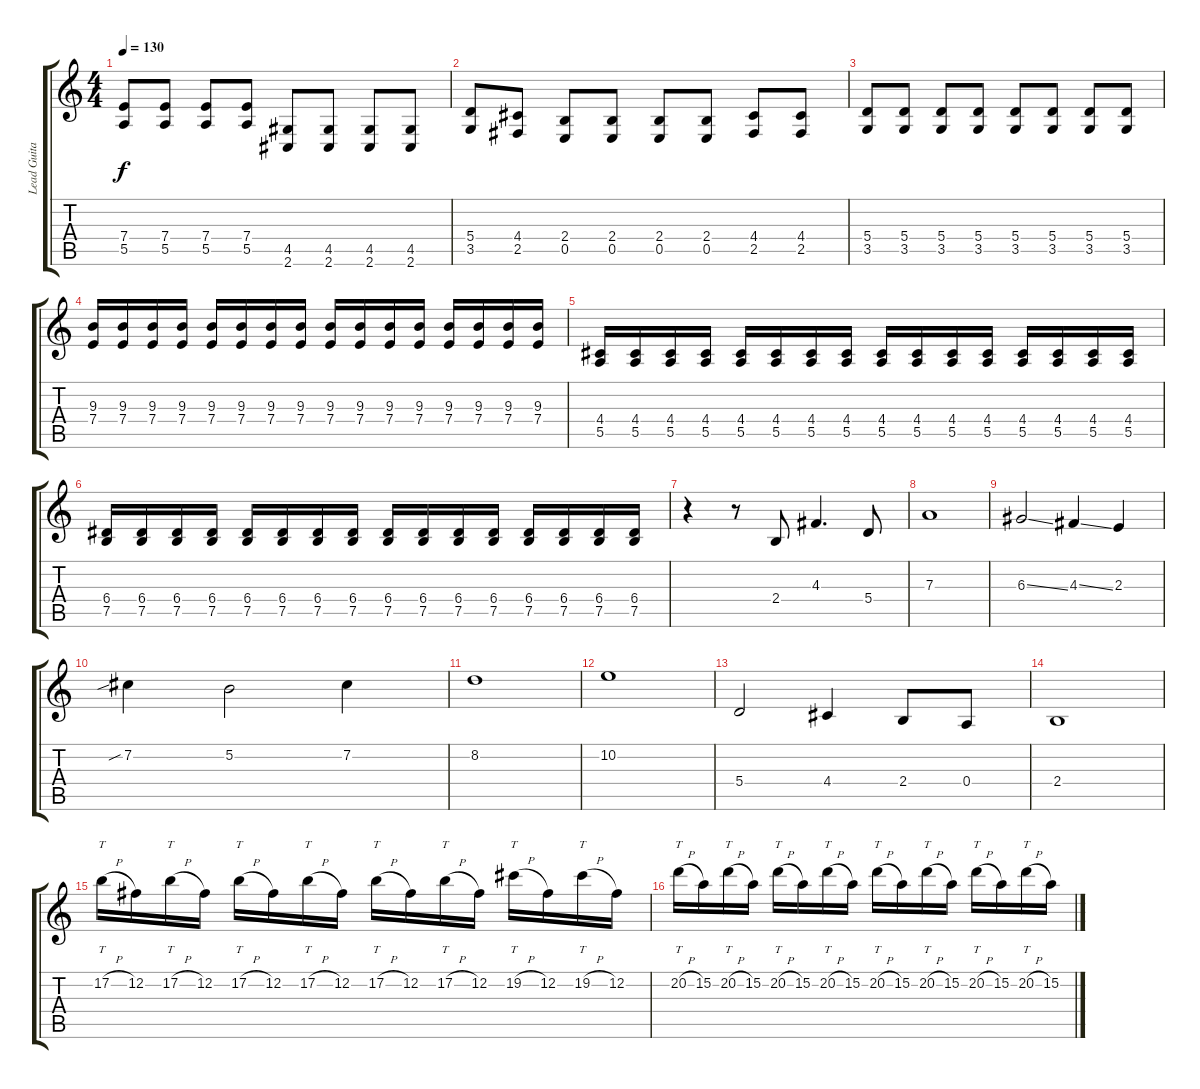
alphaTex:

\track ("Lead Guitar" "Lead Guita") {instrument distortionguitar}
\staff {score tabs}
\tuning (B3 Gb3 D3 A2 E2 B1) {hide}
\ts (4 4)
\tempo 130
\clef g2
\ks c
(7.4 5.5).8{dy f} (7.4 5.5).8 (7.4 5.5).8 (7.4 5.5).8 (4.5 2.6).8 (4.5 2.6).8 (4.5 2.6).8 (4.5 2.6).8 |
(5.4 3.5).8 (4.4 2.5).8 (2.4 0.5).8 (2.4 0.5).8 (2.4 0.5).8 (2.4 0.5).8 (4.4 2.5).8 (4.4 2.5).8 |
(5.4 3.5).8 (5.4 3.5).8 (5.4 3.5).8 (5.4 3.5).8 (5.4 3.5).8 (5.4 3.5).8 (5.4 3.5).8 (5.4 3.5).8 |
(9.3 7.4).16 (9.3 7.4).16 (9.3 7.4).16 (9.3 7.4).16 (9.3 7.4).16 (9.3 7.4).16 (9.3 7.4).16 (9.3 7.4).16 (9.3 7.4).16 (9.3 7.4).16 (9.3 7.4).16 (9.3 7.4).16 (9.3 7.4).16 (9.3 7.4).16 (9.3 7.4).16 (9.3 7.4).16 |
(4.4 5.5).16 (4.4 5.5).16 (4.4 5.5).16 (4.4 5.5).16 (4.4 5.5).16 (4.4 5.5).16 (4.4 5.5).16 (4.4 5.5).16 (4.4 5.5).16 (4.4 5.5).16 (4.4 5.5).16 (4.4 5.5).16 (4.4 5.5).16 (4.4 5.5).16 (4.4 5.5).16 (4.4 5.5).16 |
(6.4 7.5).16 (6.4 7.5).16 (6.4 7.5).16 (6.4 7.5).16 (6.4 7.5).16 (6.4 7.5).16 (6.4 7.5).16 (6.4 7.5).16 (6.4 7.5).16 (6.4 7.5).16 (6.4 7.5).16 (6.4 7.5).16 (6.4 7.5).16 (6.4 7.5).16 (6.4 7.5).16 (6.4 7.5).16 |
r.4 r.8 2.4.8 4.3.4{d} 5.4.8 |
7.3.1 |
6.3{ss}.2 4.3{ss}.4 2.3.4 |
7.2{sib}.4 5.2.2 7.2.4 |
8.2.1 |
10.2.1 |
5.4.2 4.4.4 2.4.8 0.4.8 |
2.4.1 |
17.2{h}.16{tt} 12.2.16 17.2{h}.16{tt} 12.2.16 17.2{h}.16{tt} 12.2.16 17.2{h}.16{tt} 12.2.16 17.2{h}.16{tt} 12.2.16 17.2{h}.16{tt} 12.2.16 19.2{h}.16{tt} 12.2.16 19.2{h}.16{tt} 12.2.16 |
20.2{h}.16{tt} 15.2.16 20.2{h}.16{tt} 15.2.16 20.2{h}.16{tt} 15.2.16 20.2{h}.16{tt} 15.2.16 20.2{h}.16{tt} 15.2.16 20.2{h}.16{tt} 15.2.16 20.2{h}.16{tt} 15.2.16 20.2{h}.16{tt} 15.2.16
